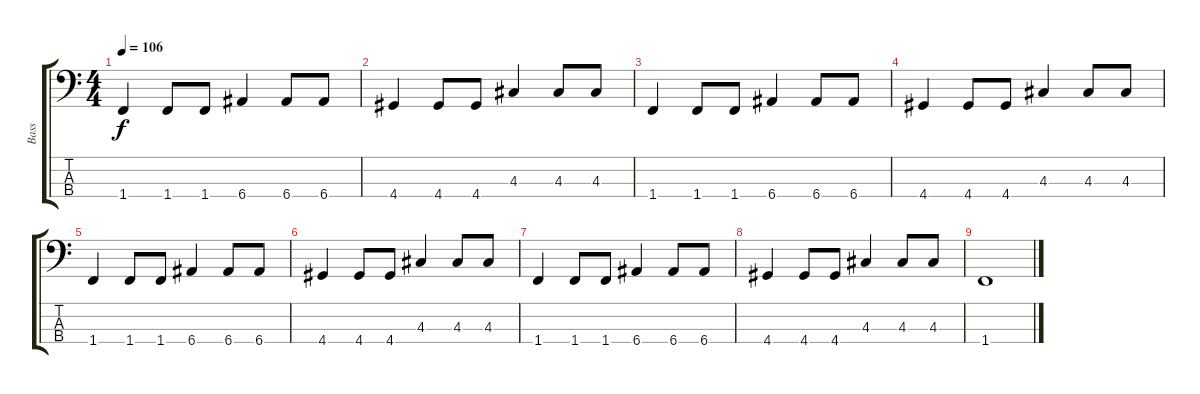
\track ("Bass" "Bass") {instrument acousticbass}
\staff {score tabs}
\tuning (G2 D2 A1 E1) {hide}
\ts (4 4)
\tempo 106
\clef f4
\ks c
1.4.4{dy f} 1.4.8 1.4.8 6.4.4 6.4.8 6.4.8 |
4.4.4 4.4.8 4.4.8 4.3.4 4.3.8 4.3.8 |
1.4.4 1.4.8 1.4.8 6.4.4 6.4.8 6.4.8 |
4.4.4 4.4.8 4.4.8 4.3.4 4.3.8 4.3.8 |
1.4.4 1.4.8 1.4.8 6.4.4 6.4.8 6.4.8 |
4.4.4 4.4.8 4.4.8 4.3.4 4.3.8 4.3.8 |
1.4.4 1.4.8 1.4.8 6.4.4 6.4.8 6.4.8 |
4.4.4 4.4.8 4.4.8 4.3.4 4.3.8 4.3.8 |
1.4.1
